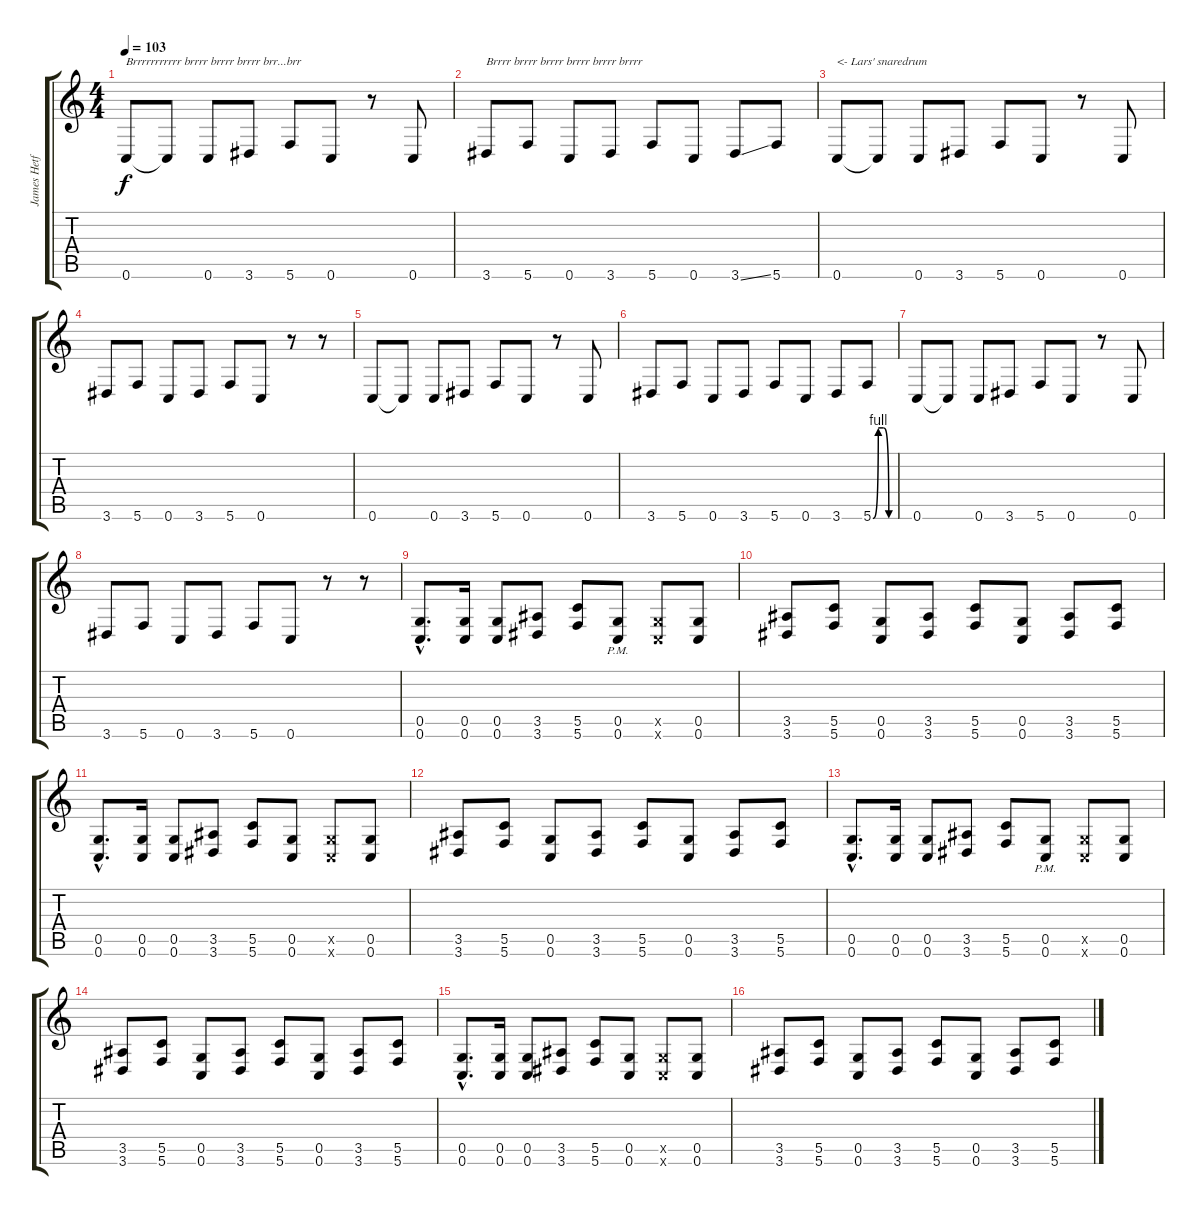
\track ("James Hetfield" "James Hetf") {instrument distortionguitar}
\staff {score tabs}
\tuning (D4 A3 F3 D3 G2 C2) {hide}
\ts (4 4)
\tempo 103
\clef g2
\ks c
0.6.8{txt "Brrrrrrrrrrr brrrr brrrr brrrr brr...brr" dy f instrument electricguitarclean} 0.6{t}.8 0.6.8 3.6.8 5.6.8 0.6.8 r.8 0.6.8 |
3.6.8{txt "Brrrr brrrr brrrr brrrr brrrr brrrr"} 5.6.8 0.6.8 3.6.8 5.6.8 0.6.8 3.6{ss}.8 5.6.8 |
0.6.8{txt "<- Lars' snaredrum"} 0.6{t}.8 0.6.8 3.6.8 5.6.8 0.6.8 r.8 0.6.8 |
3.6.8 5.6.8 0.6.8 3.6.8 5.6.8 0.6.8 r.8 r.8 |
0.6.8 0.6{t}.8 0.6.8 3.6.8 5.6.8 0.6.8 r.8 0.6.8 |
3.6.8 5.6.8 0.6.8 3.6.8 5.6.8 0.6.8 3.6.8 5.6{be (custom 0 0 15 4 30 4 45 0 60 0)}.8 |
0.6.8 0.6{t}.8 0.6.8 3.6.8 5.6.8 0.6.8 r.8 0.6.8 |
3.6.8 5.6.8 0.6.8 3.6.8 5.6.8 0.6.8 r.8 r.8 |
(0.5{hac} 0.6{hac}).8{d instrument distortionguitar} (0.5 0.6).16 (0.5 0.6).8 (3.5 3.6).8 (5.5 5.6).8 (0.5{pm} 0.6{pm}).8 (0.5{x} 0.6{x}).8 (0.5 0.6).8 |
(3.5 3.6).8 (5.5 5.6).8 (0.5 0.6).8 (3.5 3.6).8 (5.5 5.6).8 (0.5 0.6).8 (3.5 3.6).8 (5.5 5.6).8 |
(0.5{hac} 0.6{hac}).8{d} (0.5 0.6).16 (0.5 0.6).8 (3.5 3.6).8 (5.5 5.6).8 (0.5 0.6).8 (0.5{x} 0.6{x}).8 (0.5 0.6).8 |
(3.5 3.6).8 (5.5 5.6).8 (0.5 0.6).8 (3.5 3.6).8 (5.5 5.6).8 (0.5 0.6).8 (3.5 3.6).8 (5.5 5.6).8 |
(0.5{hac} 0.6{hac}).8{d} (0.5 0.6).16 (0.5 0.6).8 (3.5 3.6).8 (5.5 5.6).8 (0.5{pm} 0.6{pm}).8 (0.5{x} 0.6{x}).8 (0.5 0.6).8 |
(3.5 3.6).8 (5.5 5.6).8 (0.5 0.6).8 (3.5 3.6).8 (5.5 5.6).8 (0.5 0.6).8 (3.5 3.6).8 (5.5 5.6).8 |
(0.5{hac} 0.6{hac}).8{d} (0.5 0.6).16 (0.5 0.6).8 (3.5 3.6).8 (5.5 5.6).8 (0.5 0.6).8 (0.5{x} 0.6{x}).8 (0.5 0.6).8 |
(3.5 3.6).8 (5.5 5.6).8 (0.5 0.6).8 (3.5 3.6).8 (5.5 5.6).8 (0.5 0.6).8 (3.5 3.6).8 (5.5 5.6).8
